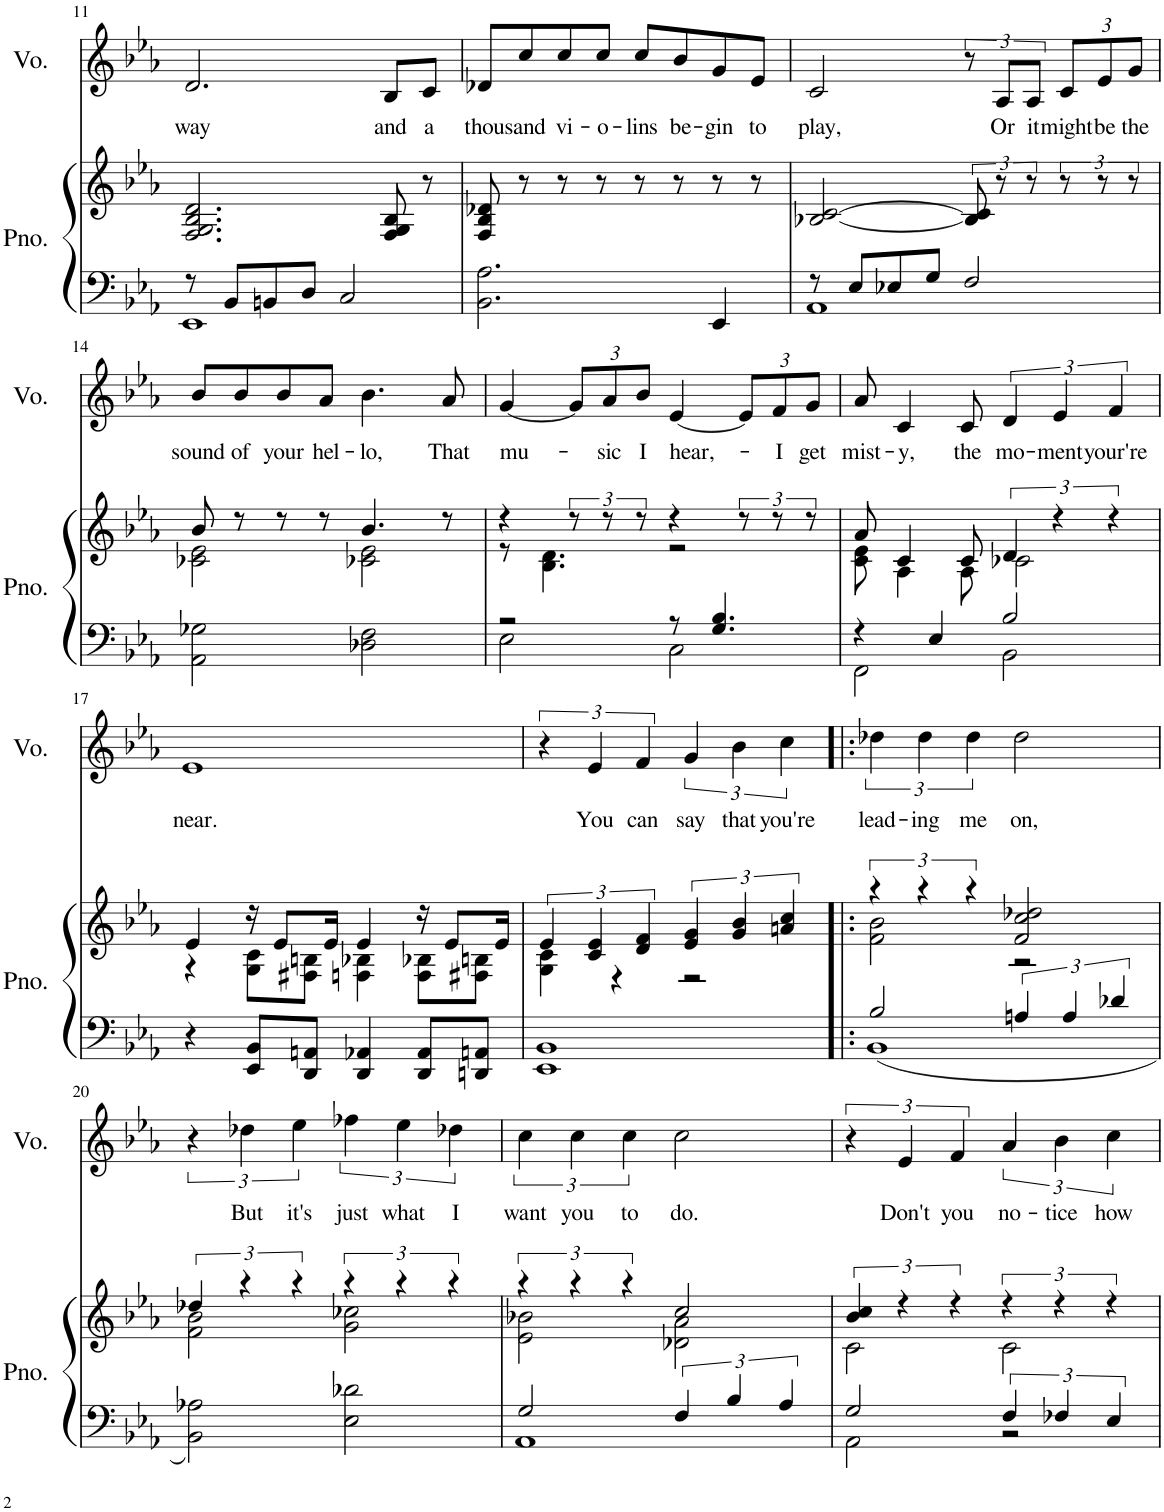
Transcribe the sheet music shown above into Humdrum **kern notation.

**kern	**kern	**kern	**text
*part2	*part2	*part1	*part1
*staff3	*staff2	*staff1	*staff1
*I"Piano	*	*I"Voice	*
*I'Pno.	*	*I'Vo.	*
!!LO:PB:g=z
*clefF4	*clefG2	*clefG2	*
*k[b-e-a-]	*k[b-e-a-]	*k[b-e-a-]	*
*M4/4	*M4/4	*M4/4	*
=11	=11	=11	=11
*^	*	*	*
!	!	!	!	!LO:LY:b
8r	1EE-	2.F/ 2.G/ 2.B-/ 2.d/	2.d/	way
8BB-/L	.	.	.	.
8BBn/	.	.	.	.
8D/J	.	.	.	.
2C/	.	.	.	.
!	!	!	!	!LO:LY:b
.	.	8F/ 8G/ 8B-/	8B-/L	and
!	!	!	!	!LO:LY:b
.	.	8r	8c/J	a
*v	*v	*	*	*
=12	=12	=12	=12
!	!	!	!LO:LY:b
2.BB-\ 2.A-\	8F/ 8B-/ 8d-X/	8d-X/L	thou-
!	!	!	!LO:LY:b
.	8r	8cc/	-sand
!	!	!	!LO:LY:b
.	8r	8cc/	vi-
!	!	!	!LO:LY:b
.	8r	8cc/J	-o-
!	!	!	!LO:LY:b
.	8r	8cc/L	-lins
!	!	!	!LO:LY:b
.	8r	8b-/	be-
!	!	!	!LO:LY:b
4EE-/	8r	8g/	-gin
!	!	!	!LO:LY:b
.	8r	8e-/J	to
=13	=13	=13	=13
*^	*	*	*
!	!	!	!	!LO:LY:b
8r	1AA-	[2B-X/ [2c/	2c/	play,
8E-/L	.	.	.	.
8E-X/	.	.	.	.
8G/J	.	.	.	.
2F/	.	12B-/] 12c/]	12r	.
!	!	!	!	!LO:LY:b
.	.	4r	12A-/L	Or
!	!	!	!	!LO:LY:b
.	.	.	12A-/J	it
*	*	*	*Xbrackettup	*
!	!	!	!	!LO:LY:b
.	.	.	12c/L	might
!	!	!	!	!LO:LY:b
.	.	12r	12e-/	be
!	!	!	!	!LO:LY:b
.	.	12r	12g/J	the
*v	*v	*	*	*
!!LO:LB:g=z
=14	=14	=14	=14
*	*^	*	*
!	!	!	!	!LO:LY:b
2AA-\ 2G-X\	8b-/	2c-X\ 2e-\	8b-/L	sound
!	!	!	!	!LO:LY:b
.	8r	.	8b-/	of
!	!	!	!	!LO:LY:b
.	8r	.	8b-/	your
!	!	!	!	!LO:LY:b
.	8r	.	8a-/J	hel-
!	!	!	!	!LO:LY:b
2D-X\ 2F\	4.b-/	2c-X\ 2e-\	4.b-\	-lo,
!	!	!	!	!LO:LY:b
.	8r	.	8a-/	That
=15	=15	=15	=15	=15
*^	*	*	*	*
!	!	!	!	!	!LO:LY:b
2r	2E-\	4r	8r	[4g/	mu-
.	.	.	4.B-\ 4.d\	.	.
.	.	4r	.	12g/L]	.
!	!	!	!	!	!LO:LY:b
.	.	.	.	12a-/	-sic
!	!	!	!	!	!LO:LY:b
.	.	.	.	12b-/J	I
!	!	!	!	!	!LO:LY:b
8r	2C\	4r	2r	[4e-/	hear,-
4.G/ 4.B-/	.	.	.	.	.
.	.	4r	.	12e-/L]	.
!	!	!	!	!	!LO:LY:b
.	.	.	.	12f/	-I
!	!	!	!	!	!LO:LY:b
.	.	.	.	12g/J	get
=16	=16	=16	=16	=16	=16
!	!	!	!	!	!LO:LY:b
4r	2FF\	8a-/	8c\ 8e-\	8a-/	mist-
!	!	!	!	!	!LO:LY:b
.	.	4c/	4A-\	4c/	-y,
4E-/	.	.	.	.	.
!	!	!	!	!	!LO:LY:b
.	.	8c/	8A-\	8c/	the
*	*	*	*	*brackettup	*
!	!	!	!	!	!LO:LY:b
2B-/	2BB-\	6d/	2c-X\	6d/	mo-
!	!	!	!	!	!LO:LY:b
.	.	6r	.	6e-/	-ment
!	!	!	!	!	!LO:LY:b
.	.	6r	.	6f/	your're
*v	*v	*	*	*	*
!!LO:LB:g=z
=17	=17	=17	=17	=17
!	!	!	!	!LO:LY:b
4r	4e-/	4r	1e-	near.
8EE-/ 8BB-/L	16r	8G\ 8c\L	.	.
.	8e-/L	.	.	.
8DD/ 8AAn/J	.	8F#X\ 8Bn\J	.	.
.	16e-/Jk	.	.	.
4DD/ 4AA-X/	4e-/	4Fn\ 4B-X\	.	.
8DD/ 8AA-/L	16r	8F\ 8B-X\L	.	.
.	8e-/L	.	.	.
8DDn/ 8AAn/J	.	8F#X\ 8Bn\J	.	.
.	16e-/Jk	.	.	.
=18	=18	=18	=18	=18
1EE- 1BB-	6e-/	4G\ 4c\	6r	.
!	!	!	!	!LO:LY:b
.	6c/ 6e-/	.	6e-/	You
.	.	4r	.	.
!	!	!	!	!LO:LY:b
.	6d/ 6f/	.	6f/	can
!	!	!	!	!LO:LY:b
.	6e-/ 6g/	2r	6g/	say
!	!	!	!	!LO:LY:b
.	6g/ 6b-/	.	6b-\	that
!	!	!	!	!LO:LY:b
.	6an/ 6cc/	.	6cc\	you're
=19!|:	=19!|:	=19!|:	=19!|:	=19!|:
*^	*	*	*	*
!	!	!	!	!	!LO:LY:b
2B-/	1BB-	2r	2f\ 2b-\	6dd-X\	lead-
!	!	!	!	!	!LO:LY:b
.	.	.	.	6dd-\	-ing
!	!	!	!	!	!LO:LY:b
.	.	.	.	6dd-\	me
!	!	!	!	!	!LO:LY:b
6An/	.	2f/ 2cc/ 2dd-X/	2r	2dd-\	on,
6A/	.	.	.	.	.
6d-X/	.	.	.	.	.
*v	*v	*	*	*	*
!!LO:LB:g=z
=20	=20	=20	=20	=20
2BB-\ 2A-X\	6dd-X/	2f\ 2b-\	6r	.
!	!	!	!	!LO:LY:b
.	2r	.	6dd-X\	But
!	!	!	!	!LO:LY:b
.	.	.	6ee-\	it's
!	!	!	!	!LO:LY:b
2E-\ 2d-X\	.	2g\ 2cc-X\	6ff-X\	just
!	!	!	!	!LO:LY:b
.	6r	.	6ee-\	what
!	!	!	!	!LO:LY:b
.	6r	.	6dd-X\	I
=21	=21	=21	=21	=21
*^	*	*	*	*
!	!	!	!	!	!LO:LY:b
2G/	1AA-	2r	2e-\ 2b-X\	6cc\	want
!	!	!	!	!	!LO:LY:b
.	.	.	.	6cc\	you
!	!	!	!	!	!LO:LY:b
.	.	.	.	6cc\	to
!	!	!	!	!	!LO:LY:b
6F/	.	2cc/	2d-X\ 2a-\	2cc\	do.
6B-/	.	.	.	.	.
6A-/	.	.	.	.	.
=22	=22	=22	=22	=22	=22
2G/	2AA-\	6b-/ 6cc/	2c\	6r	.
!	!	!	!	!	!LO:LY:b
.	.	2r	.	6e-/	Don't
!	!	!	!	!	!LO:LY:b
.	.	.	.	6f/	you
!	!	!	!	!	!LO:LY:b
6F/	2r	.	2c\	6a-/	no-
!	!	!	!	!	!LO:LY:b
6F-X/	.	6r	.	6b-\	-tice
!	!	!	!	!	!LO:LY:b
6E-/	.	6r	.	6cc\	how
*v	*v	*	*	*	*
*	*v	*v	*	*
=	=	=	=
*-	*-	*-	*-
